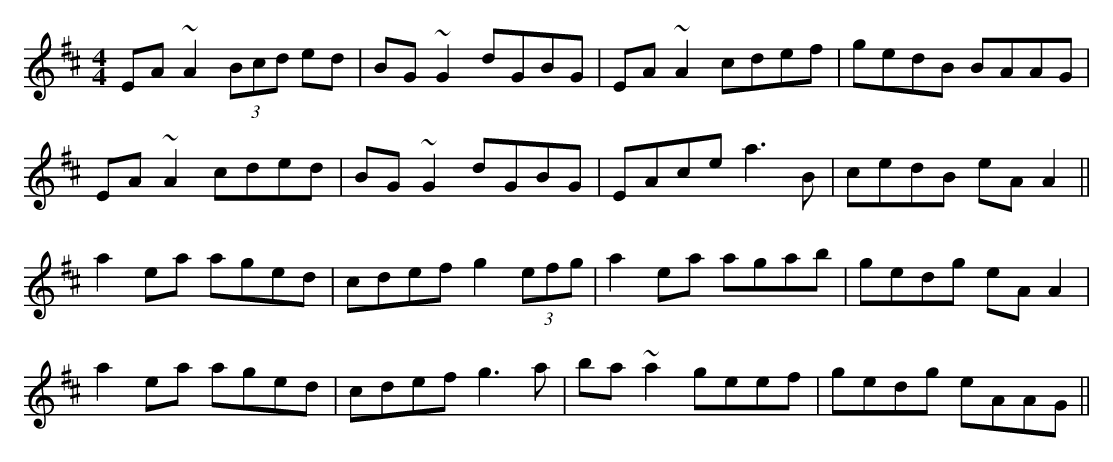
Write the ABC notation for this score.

X:1
M:4/4
K:Amix
EA~A2 (3Bcd ed|BG~G2 dGBG|EA~A2 cdef|gedB BAAG|
EA~A2 cded|BG~G2 dGBG|EAce a3B|cedB eAA2||
a2ea aged|cdef g2 (3efg|a2ea agab|gedg eAA2|
a2ea aged|cdef g3a|ba~a2 geef|gedg eAAG||
